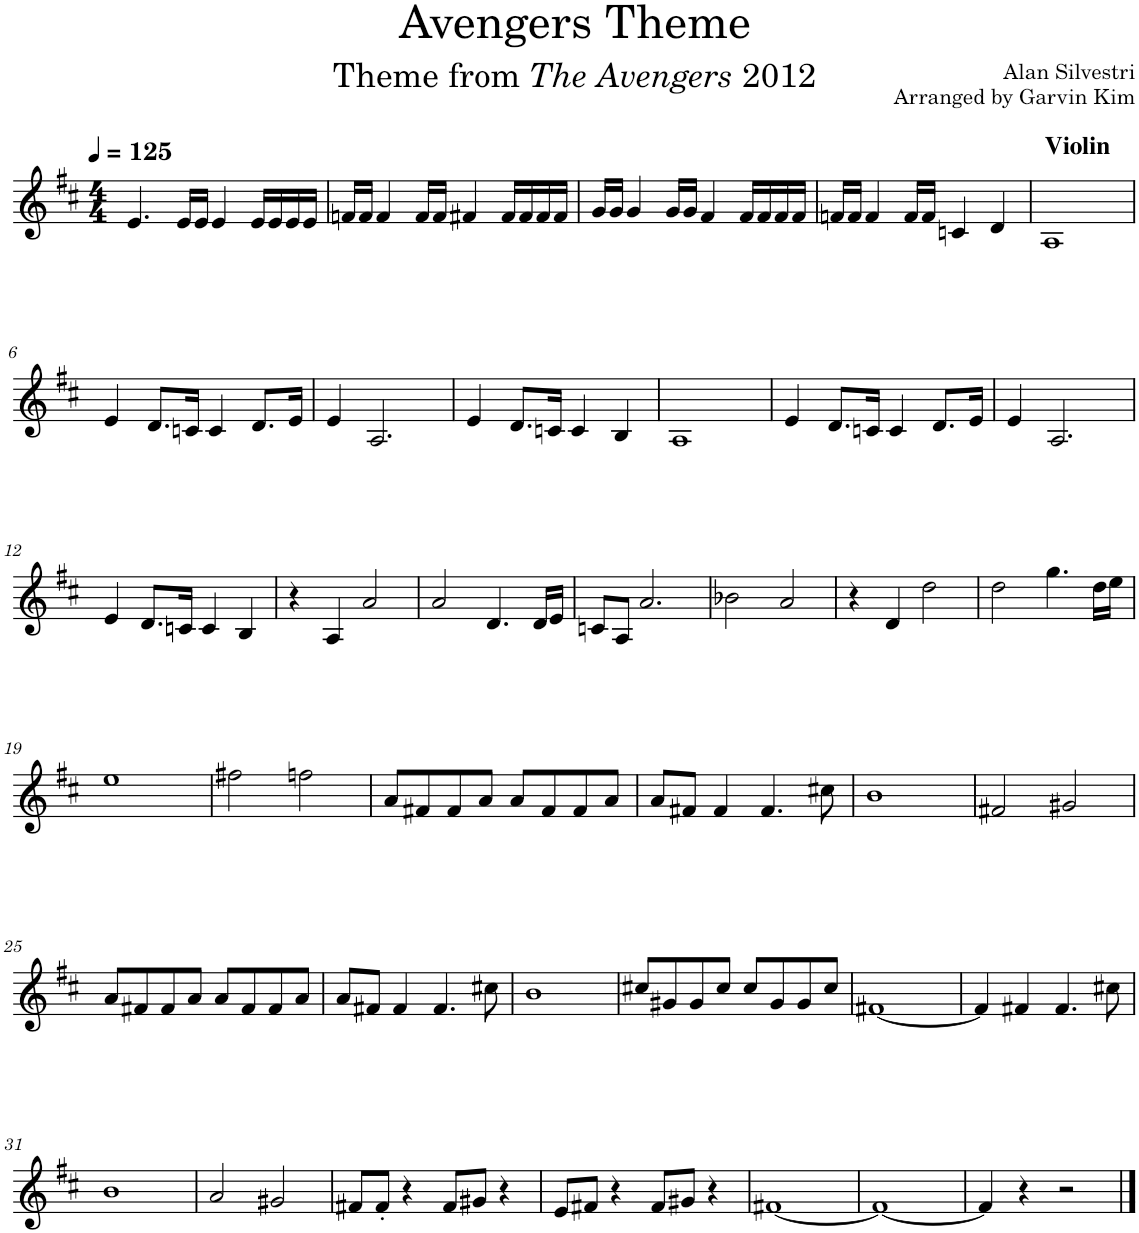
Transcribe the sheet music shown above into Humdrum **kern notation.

**kern
*part1
*staff1
*I"바이올린
*clefG2
*k[f#c#]
*M4/4
*MM125
=1
4.e/
16e/LL
16e/JJ
4e/
16e/LL
16e/
16e/
16e/JJ
=2
16fn/LL
16f/JJ
4f/
16f/LL
16f/JJ
4f#X/
16f#/LL
16f#/
16f#/
16f#/JJ
=3
16g/LL
16g/JJ
4g/
16g/LL
16g/JJ
4f#/
16f#/LL
16f#/
16f#/
16f#/JJ
=4
16fn/LL
16f/JJ
4f/
16f/LL
16f/JJ
4cn/
4d/
=5
!LO:TX:a:B:t=Violin
1A
!!LO:LB:g=z
=6
4e/
8.d/L
16cn/Jk
4c/
8.d/L
16e/Jk
=7
4e/
2.A/
=8
4e/
8.d/L
16cn/Jk
4c/
4B/
=9
1A
=10
4e/
8.d/L
16cn/Jk
4c/
8.d/L
16e/Jk
=11
4e/
2.A/
!!LO:LB:g=z
=12
4e/
8.d/L
16cn/Jk
4c/
4B/
=13
4r
4A/
2a/
=14
2a/
4.d/
16d/LL
16e/JJ
=15
8cn/L
8A/J
2.a/
=16
2b-X\
2a/
=17
4r
4d/
2dd\
=18
2dd\
4.gg\
16dd\LL
16ee\JJ
!!LO:LB:g=z
=19
1ee
=20
2ff#X\
2ffn\
=21
8a/L
8f#X/
8f#/
8a/J
8a/L
8f#/
8f#/
8a/J
=22
8a/L
8f#X/J
4f#/
4.f#/
8cc#X\
=23
1b
=24
2f#X/
2g#X/
!!LO:LB:g=z
=25
8a/L
8f#X/
8f#/
8a/J
8a/L
8f#/
8f#/
8a/J
=26
8a/L
8f#X/J
4f#/
4.f#/
8cc#X\
=27
1b
=28
8cc#X/L
8g#X/
8g#/
8cc#/J
8cc#/L
8g#/
8g#/
8cc#/J
=29
[1f#X
=30
4f#/]
4f#X/
4.f#/
8cc#X\
!!LO:LB:g=z
=31
1b
=32
2a/
2g#X/
=33
8f#X/L
8f#'/J
4r
8f#/L
8g#X/J
4r
=34
8e/L
8f#X/J
4r
8f#/L
8g#X/J
4r
=35
[1f#X
=36
1f#_
=37
4f#/]
4r
2r
==
*-
